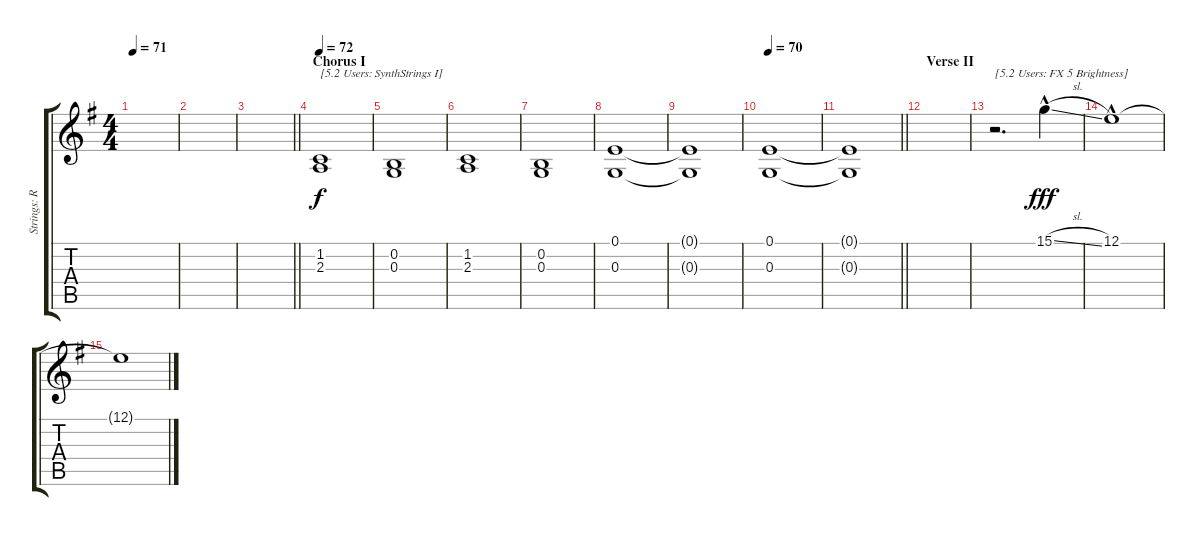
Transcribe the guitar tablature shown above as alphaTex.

\track ("Strings: Rick" "Strings: R") {instrument synthstrings1}
\staff {score tabs}
\tuning (E4 B3 G3 D3 A2 E2) {hide}
\ts (4 4)
\tempo 71
\clef g2
\ks g
|
|
\barLineRight lightlight
|
\section ("" "Chorus I")
\tempo 72
(1.2 2.3).1{txt "[5.2 Users: SynthStrings I]"} |
(0.2 0.3).1 |
(1.2 2.3).1 |
(0.2 0.3).1 |
(0.1 0.3).1 |
(0.1{t} 0.3{t}).1 |
\tempo 70
(0.1 0.3).1 |
\barLineRight lightlight
(0.1{t} 0.3{t}).1 |
\section ("" "Verse II")
|
r.2{d txt "[5.2 Users: FX 5 Brightness]" volume 16 instrument fx5brightness} 15.1{sl hac}.4{dy fff} |
12.1{hac}.1 |
12.1{t}.1
